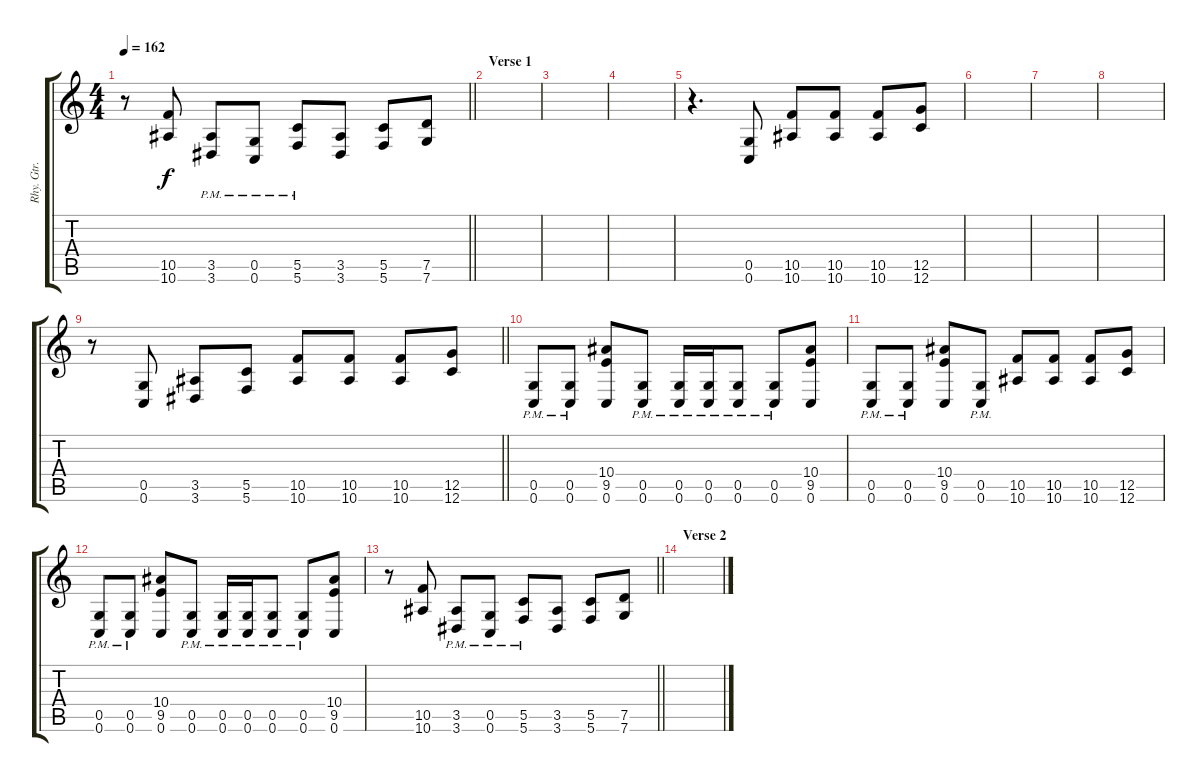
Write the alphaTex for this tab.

\track ("Rhy. Gtr. 1" "Rhy. Gtr. ") {instrument distortionguitar}
\staff {score tabs}
\tuning (D4 A3 F3 C3 G2 C2) {hide}
\ts (4 4)
\tempo 162
\clef g2
\barLineRight lightlight
\ks c
r.8{dy f} (10.5 10.6).8 (3.5{pm} 3.6{pm}).8 (0.5{pm} 0.6{pm}).8 (5.5{pm} 5.6{pm}).8 (3.5 3.6).8 (5.5 5.6).8 (7.5 7.6).8 |
\section ("" "Verse 1")
|
|
|
r.4{d} (0.5 0.6).8 (10.5 10.6).8 (10.5 10.6).8 (10.5 10.6).8 (12.5 12.6).8 |
|
|
|
\barLineRight lightlight
r.8 (0.5 0.6).8 (3.5 3.6).8 (5.5 5.6).8 (10.5 10.6).8 (10.5 10.6).8 (10.5 10.6).8 (12.5 12.6).8 |
\section ("" "")
(0.5{pm} 0.6{pm}).8 (0.5{pm} 0.6{pm}).8 (10.4 9.5 0.6).8 (0.5{pm} 0.6{pm}).8 (0.5{pm} 0.6{pm}).16 (0.5{pm} 0.6{pm}).16 (0.5{pm} 0.6{pm}).8 (0.5{pm} 0.6{pm}).8 (10.4 9.5 0.6).8 |
(0.5{pm} 0.6{pm}).8 (0.5{pm} 0.6{pm}).8 (10.4 9.5 0.6).8 (0.5{pm} 0.6{pm}).8 (10.5 10.6).8 (10.5 10.6).8 (10.5 10.6).8 (12.5 12.6).8 |
(0.5{pm} 0.6{pm}).8 (0.5{pm} 0.6{pm}).8 (10.4 9.5 0.6).8 (0.5{pm} 0.6{pm}).8 (0.5{pm} 0.6{pm}).16 (0.5{pm} 0.6{pm}).16 (0.5{pm} 0.6{pm}).8 (0.5{pm} 0.6{pm}).8 (10.4 9.5 0.6).8 |
\barLineRight lightlight
r.8 (10.5 10.6).8 (3.5{pm} 3.6{pm}).8 (0.5{pm} 0.6{pm}).8 (5.5{pm} 5.6{pm}).8 (3.5 3.6).8 (5.5 5.6).8 (7.5 7.6).8 |
\section ("" "Verse 2")
